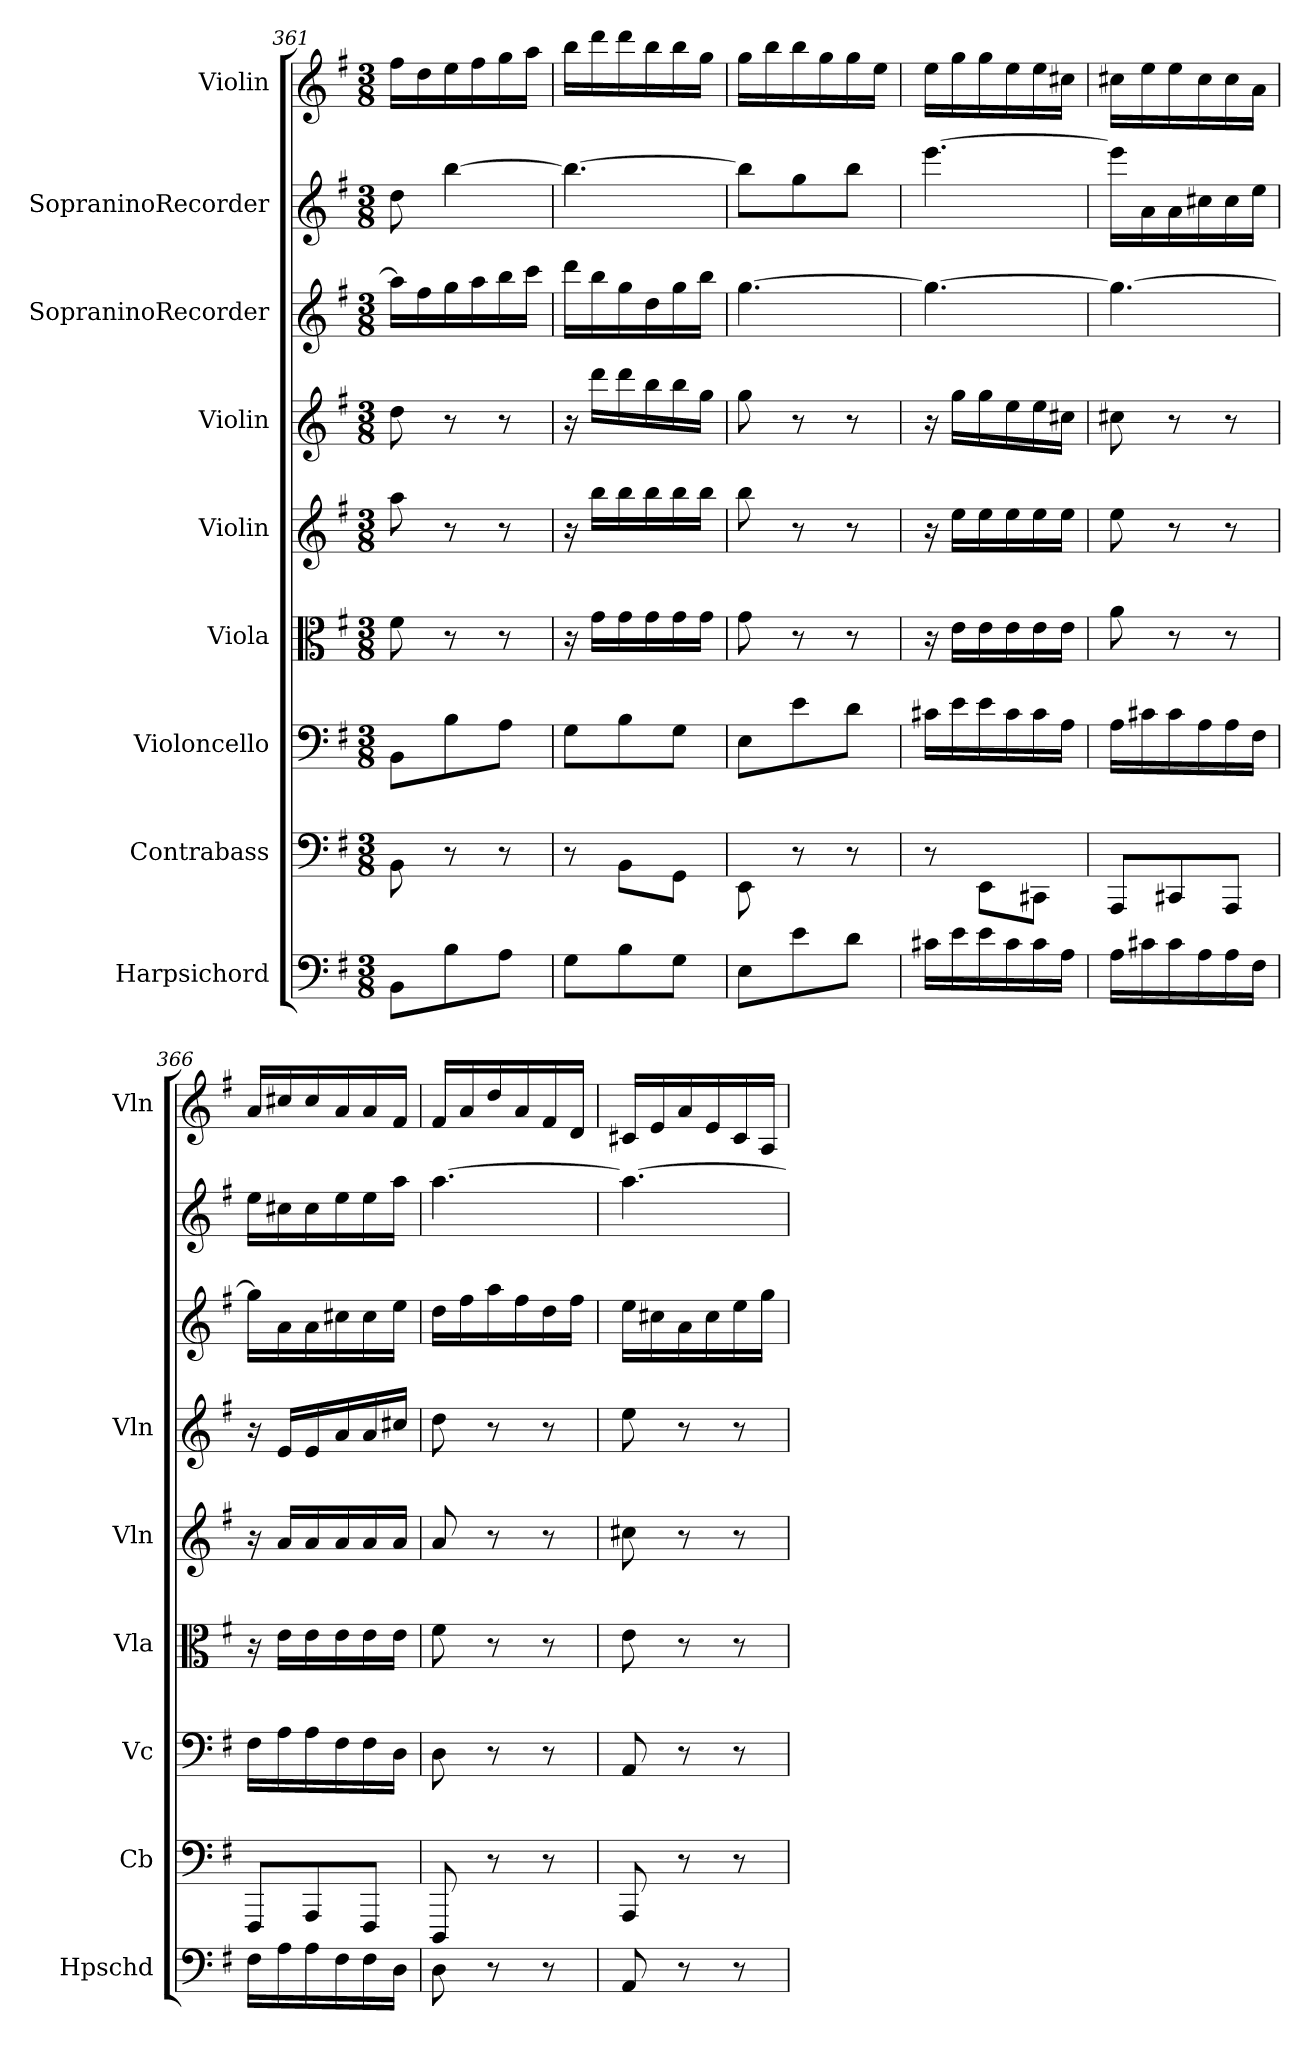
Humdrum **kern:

**kern	**kern	**kern	**kern	**kern	**kern	**kern	**kern	**kern
*part9	*part8	*part7	*part6	*part5	*part4	*part3	*part2	*part1
*staff9	*staff8	*staff7	*staff6	*staff5	*staff4	*staff3	*staff2	*staff1
*I"Harpsichord	*I"Contrabass	*I"Violoncello	*I"Viola	*I"Violin	*I"Violin	*I"SopraninoRecorder	*I"SopraninoRecorder	*I"Violin
*I'Hpschd	*I'Cb	*I'Vc	*I'Vla	*I'Vln	*I'Vln	*	*	*I'Vln
*clefF4	*clefF4	*clefF4	*clefC3	*clefG2	*clefG2	*clefG2	*clefG2	*clefG2
*k[f#]	*k[f#]	*k[f#]	*k[f#]	*k[f#]	*k[f#]	*k[f#]	*k[f#]	*k[f#]
*G:	*G:	*G:	*G:	*G:	*G:	*G:	*G:	*G:
*M3/8	*M3/8	*M3/8	*M3/8	*M3/8	*M3/8	*M3/8	*M3/8	*M3/8
=361	=361	=361	=361	=361	=361	=361	=361	=361
8BB\L	8BB\	8BB\L	8f#\	8aa\	8dd\	16aa\LL]	8dd\	16ff#\LL
.	.	.	.	.	.	16ff#\	.	16dd\
8B\	8r	8B\	8r	8r	8r	16gg\	[4bb\	16ee\
.	.	.	.	.	.	16aa\	.	16ff#\
8A\J	8r	8A\J	8r	8r	8r	16bb\	.	16gg\
.	.	.	.	.	.	16ccc\JJ	.	16aa\JJ
=362	=362	=362	=362	=362	=362	=362	=362	=362
8G\L	8r	8G\L	16r	16r	16r	16ddd\LL	4.bb\_	16bb\LL
.	.	.	16g\LL	16bb\LL	16ddd\LL	16bb\	.	16ddd\
8B\	8BB\L	8B\	16g\	16bb\	16ddd\	16gg\	.	16ddd\
.	.	.	16g\	16bb\	16bb\	16dd\	.	16bb\
8G\J	8GG\J	8G\J	16g\	16bb\	16bb\	16gg\	.	16bb\
.	.	.	16g\JJ	16bb\JJ	16gg\JJ	16bb\JJ	.	16gg\JJ
=363	=363	=363	=363	=363	=363	=363	=363	=363
8E\L	8EE\	8E\L	8g\	8bb\	8gg\	[4.gg\	8bb\L]	16gg\LL
.	.	.	.	.	.	.	.	16bb\
8e\	8r	8e\	8r	8r	8r	.	8gg\	16bb\
.	.	.	.	.	.	.	.	16gg\
8d\J	8r	8d\J	8r	8r	8r	.	8bb\J	16gg\
.	.	.	.	.	.	.	.	16ee\JJ
=364	=364	=364	=364	=364	=364	=364	=364	=364
16c#X\LL	8r	16c#X\LL	16r	16r	16r	4.gg\_	[4.eee\	16ee\LL
16e\	.	16e\	16e\LL	16ee\LL	16gg\LL	.	.	16gg\
16e\	8EE\L	16e\	16e\	16ee\	16gg\	.	.	16gg\
16c#\	.	16c#\	16e\	16ee\	16ee\	.	.	16ee\
16c#\	8CC#X\J	16c#\	16e\	16ee\	16ee\	.	.	16ee\
16A\JJ	.	16A\JJ	16e\JJ	16ee\JJ	16cc#X\JJ	.	.	16cc#X\JJ
=365	=365	=365	=365	=365	=365	=365	=365	=365
16A\LL	8AAA/L	16A\LL	8a\	8ee\	8cc#X\	4.gg\_	16eee\LL]	16cc#X\LL
16c#X\	.	16c#X\	.	.	.	.	16a\	16ee\
16c#\	8CC#X/	16c#\	8r	8r	8r	.	16a\	16ee\
16A\	.	16A\	.	.	.	.	16cc#X\	16cc#\
16A\	8AAA/J	16A\	8r	8r	8r	.	16cc#\	16cc#\
16F#\JJ	.	16F#\JJ	.	.	.	.	16ee\JJ	16a\JJ
=366	=366	=366	=366	=366	=366	=366	=366	=366
16F#\LL	8FFF#/L	16F#\LL	16r	16r	16r	16gg\LL]	16ee\LL	16a/LL
16A\	.	16A\	16e\LL	16a/LL	16e/LL	16a\	16cc#X\	16cc#X/
16A\	8AAA/	16A\	16e\	16a/	16e/	16a\	16cc#\	16cc#/
16F#\	.	16F#\	16e\	16a/	16a/	16cc#X\	16ee\	16a/
16F#\	8FFF#/J	16F#\	16e\	16a/	16a/	16cc#\	16ee\	16a/
16D\JJ	.	16D\JJ	16e\JJ	16a/JJ	16cc#X/JJ	16ee\JJ	16aa\JJ	16f#/JJ
=367	=367	=367	=367	=367	=367	=367	=367	=367
8D\	8DDD/	8D\	8f#\	8a/	8dd\	16dd\LL	[4.aa\	16f#/LL
.	.	.	.	.	.	16ff#\	.	16a/
8r	8r	8r	8r	8r	8r	16aa\	.	16dd/
.	.	.	.	.	.	16ff#\	.	16a/
8r	8r	8r	8r	8r	8r	16dd\	.	16f#/
.	.	.	.	.	.	16ff#\JJ	.	16d/JJ
=368	=368	=368	=368	=368	=368	=368	=368	=368
8AA/	8AAA/	8AA/	8e\	8cc#X\	8ee\	16ee\LL	4.aa\_	16c#X/LL
.	.	.	.	.	.	16cc#X\	.	16e/
8r	8r	8r	8r	8r	8r	16a\	.	16a/
.	.	.	.	.	.	16cc#\	.	16e/
8r	8r	8r	8r	8r	8r	16ee\	.	16c#/
.	.	.	.	.	.	16gg\JJ	.	16A/JJ
=	=	=	=	=	=	=	=	=
*-	*-	*-	*-	*-	*-	*-	*-	*-
